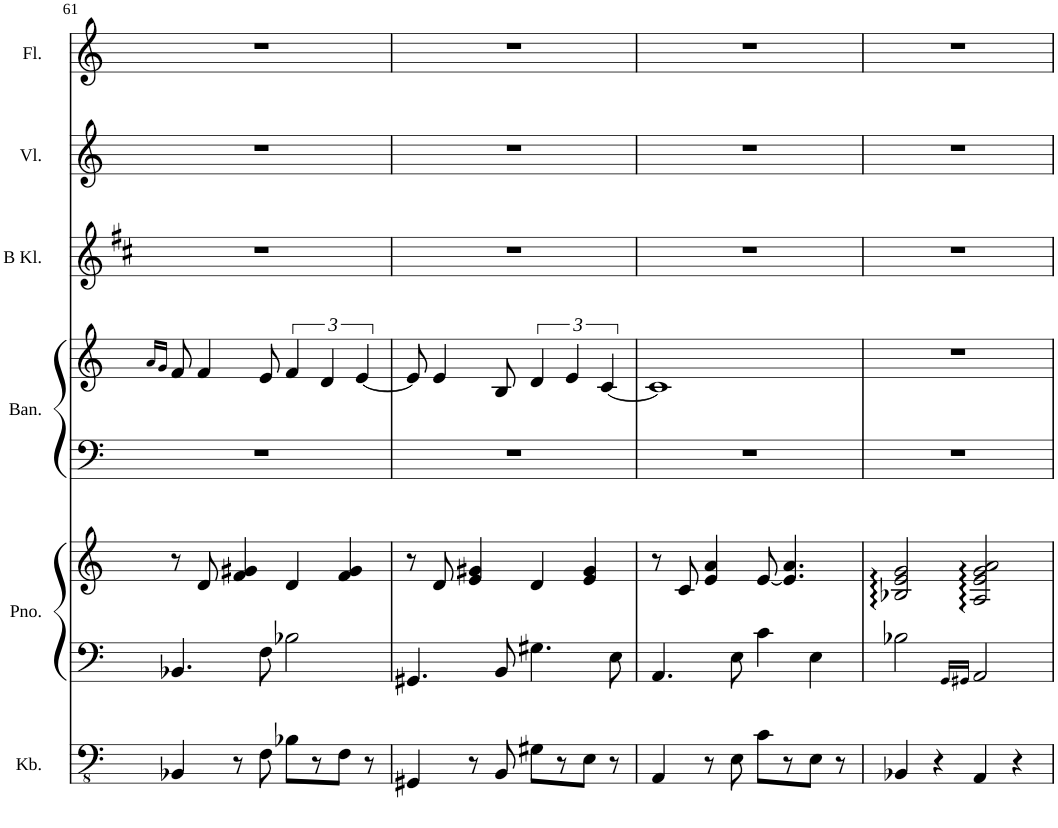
**kern	**kern	**kern	**kern	**kern	**kern	**kern	**kern
*part6	*part5	*part5	*part4	*part4	*part3	*part2	*part1
*staff8	*staff7	*staff6	*staff5	*staff4	*staff3	*staff2	*staff1
*I"Kontrabass	*I"Piano	*	*I"Bandoneon	*	*I"B Klarinette	*I"Violine	*I"Flöte
*I'Kb.	*I'Pno.	*	*I'Ban.	*	*I'B Kl.	*I'Vl.	*I'Fl.
!!LO:PB:g=z
*clefFv4	*clefF4	*clefG2	*clefF4	*clefG2	*clefG2	*clefG2	*clefG2
*Trd7c12	*	*	*	*	*Trd1c2	*	*
*k[]	*k[]	*k[]	*k[]	*k[]	*k[f#c#]	*k[]	*k[]
*M4/4	*M4/4	*M4/4	*M4/4	*M4/4	*M4/4	*M4/4	*M4/4
*met(c)	*met(c)	*met(c)	*met(c)	*met(c)	*met(c)	*met(c)	*met(c)
=61	=61	=61	=61	=61	=61	=61	=61
.	.	.	.	16qa/LL	.	.	.
.	.	.	.	16qg/JJ	.	.	.
4BBB-X/	4.BB-X/	8r	1r	8f/	1r	1r	1r
.	.	8d/	.	4f/	.	.	.
8r	.	4f/ 4g#X/	.	.	.	.	.
8FF\	8F\	.	.	8e/	.	.	.
8BB-X\L	2B-X\	4d/	.	6f/	.	.	.
8r	.	.	.	.	.	.	.
.	.	.	.	6d/	.	.	.
8FF\J	.	4f/ 4g#/	.	.	.	.	.
.	.	.	.	[6e/	.	.	.
8r	.	.	.	.	.	.	.
=62	=62	=62	=62	=62	=62	=62	=62
4GGG#X/	4.GG#X/	8r	1r	8e/]	1r	1r	1r
.	.	8d/	.	4e/	.	.	.
8r	.	4e/ 4g#X/	.	.	.	.	.
8BBB/	8BB/	.	.	8B/	.	.	.
8GG#X\L	4.G#X\	4d/	.	6d/	.	.	.
8r	.	.	.	.	.	.	.
.	.	.	.	6e/	.	.	.
8EE\J	.	4e/ 4g#/	.	.	.	.	.
.	.	.	.	[6c/	.	.	.
8r	8E\	.	.	.	.	.	.
=63	=63	=63	=63	=63	=63	=63	=63
4AAA/	4.AA/	8r	1r	1c]	1r	1r	1r
.	.	8c/	.	.	.	.	.
8r	.	4e/ 4a/	.	.	.	.	.
8EE\	8E\	.	.	.	.	.	.
8C\L	4c\	[8e/	.	.	.	.	.
8r	.	4.e/] 4.a/	.	.	.	.	.
8EE\J	4E\	.	.	.	.	.	.
8r	.	.	.	.	.	.	.
=64	=64	=64	=64	=64	=64	=64	=64
4BBB-X/	2B-X\	2B-X/ 2e/ 2g/	1r	1r	1r	1r	1r
4r	.	.	.	.	.	.	.
.	16qGG/LL	.	.	.	.	.	.
.	16qGG#X/JJ	.	.	.	.	.	.
4AAA/	2AA/	2A/ 2e/ 2g/ 2a/	.	.	.	.	.
4r	.	.	.	.	.	.	.
=	=	=	=	=	=	=	=
*-	*-	*-	*-	*-	*-	*-	*-
